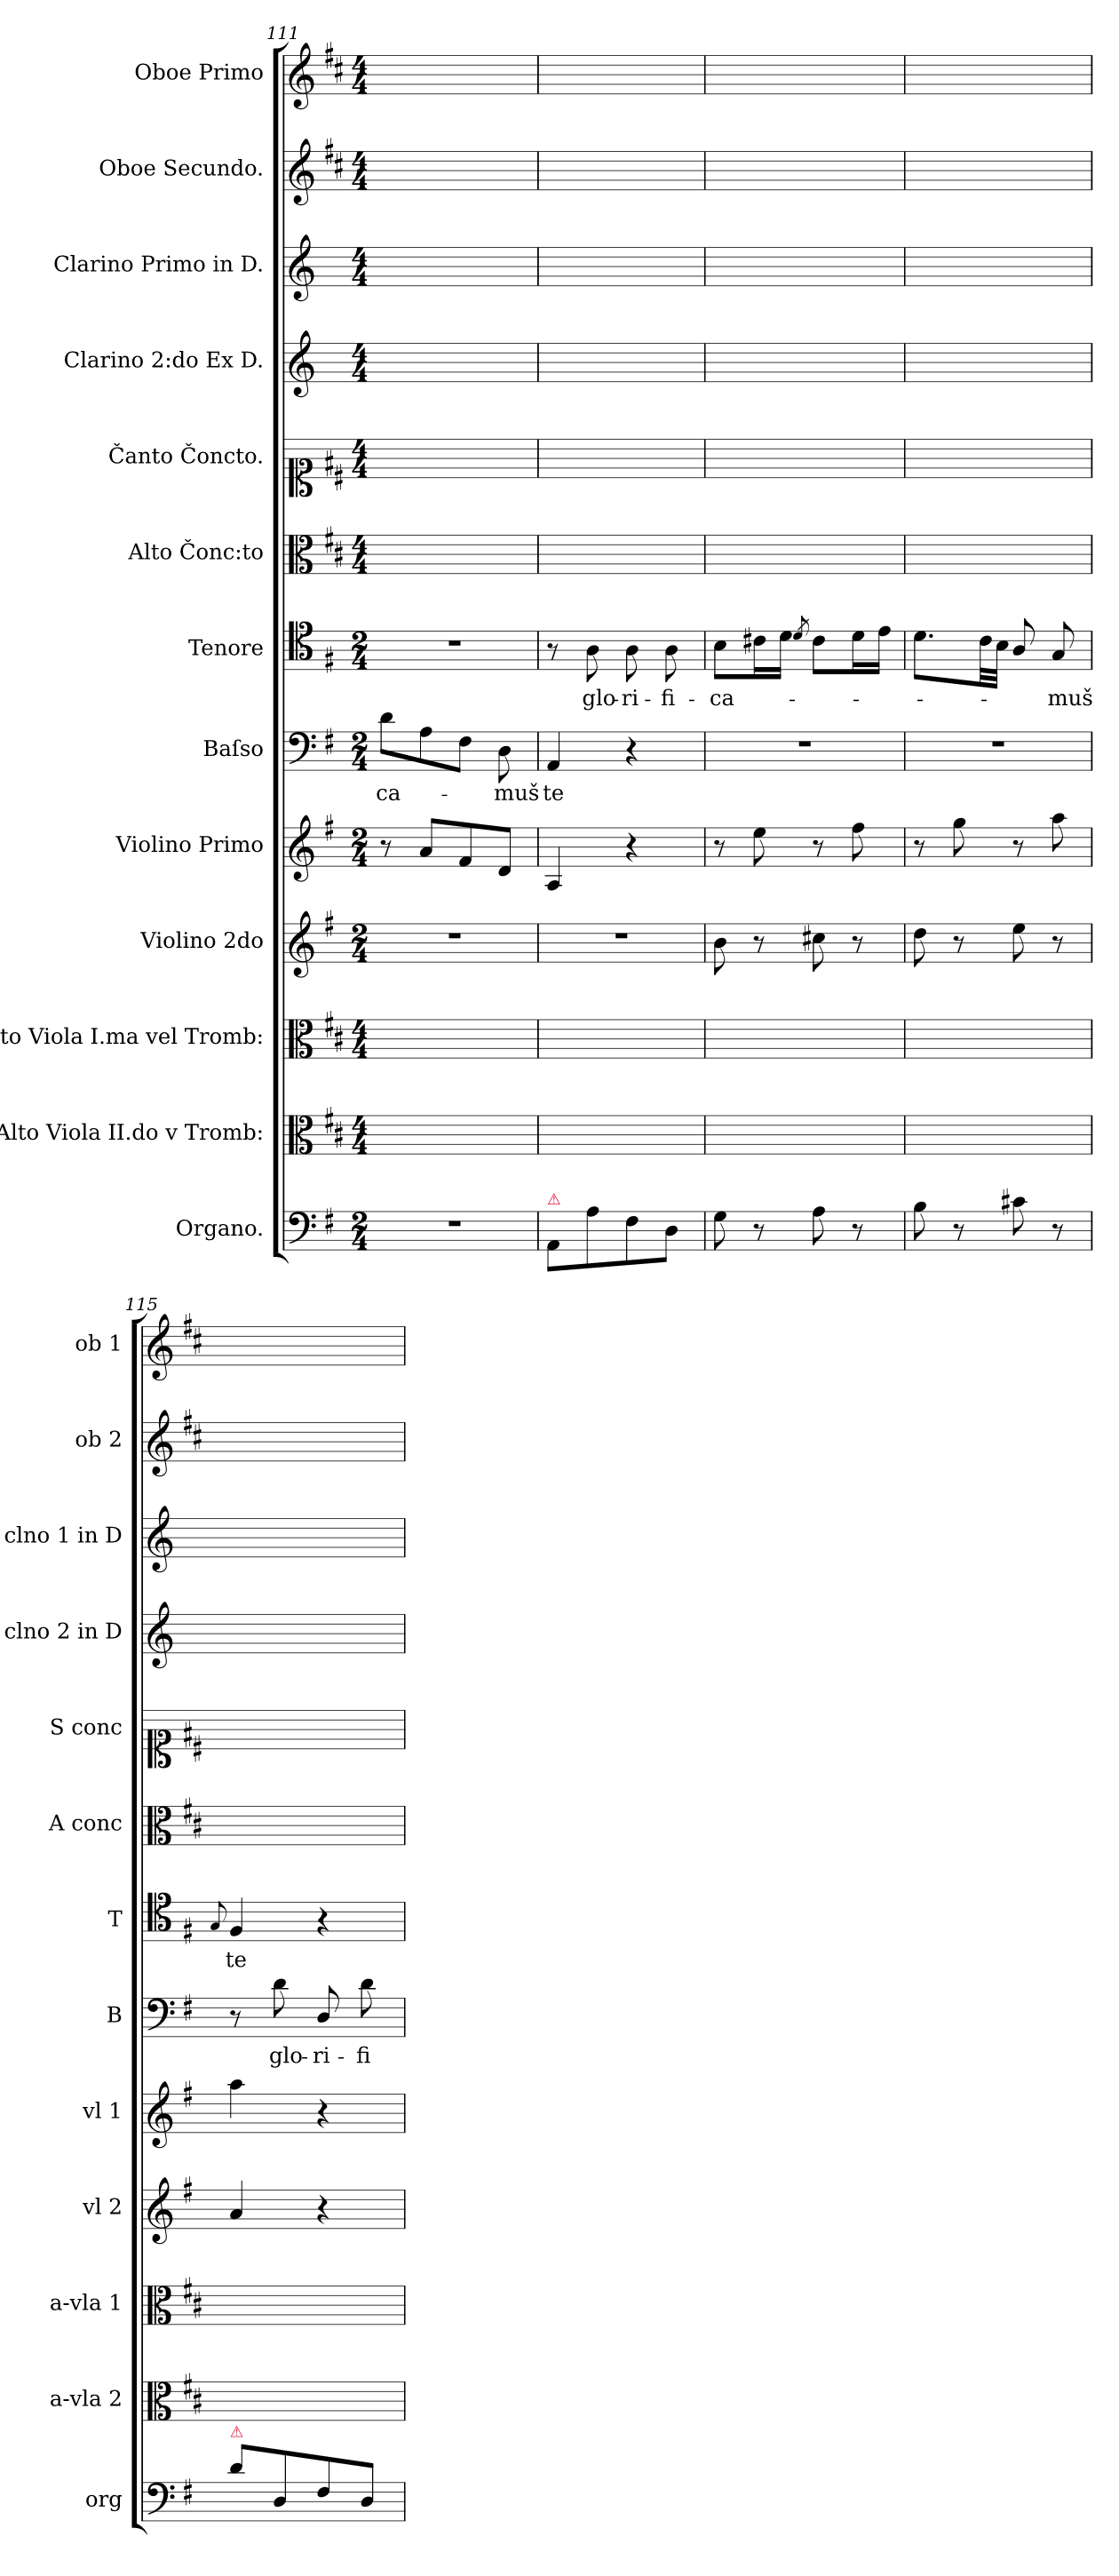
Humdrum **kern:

**kern	**kern	**kern	**kern	**kern	**kern	**text	**kern	**text	**kern	**kern	**kern	**kern	**kern	**kern
*part13	*part12	*part11	*part10	*part9	*part8	*part8	*part7	*part7	*part6	*part5	*part4	*part3	*part2	*part1
*staff13	*staff12	*staff11	*staff10	*staff9	*staff8	*staff8	*staff7	*staff7	*staff6	*staff5	*staff4	*staff3	*staff2	*staff1
*I"Organo.	*I"Alto Viola II.do v Tromb:	*I"Alto Viola I.ma vel Tromb:	*I"Violino 2do	*I"Violino Primo	*I"Baſso	*	*I"Tenore	*	*I"Alto Čonc:to	*I"Čanto Čoncto.	*I"Clarino 2:do Ex D.	*I"Clarino Primo in D.	*I"Oboe Secundo.	*I"Oboe Primo
*I'org	*I'a-vla 2	*I'a-vla 1	*I'vl 2	*I'vl 1	*I'B	*	*I'T	*	*I'A conc	*I'S conc	*I'clno 2 in D	*I'clno 1 in D	*I'ob 2	*I'ob 1
*clefF4	*clefC3	*clefC3	*clefG2	*clefG2	*clefF4	*	*clefC4	*	*clefC3	*clefC1	*clefG2	*clefG2	*clefG2	*clefG2
*	*	*	*	*	*	*	*	*	*	*	*ITrd-1c-2	*ITrd-1c-2	*	*
*k[f#]	*k[f#c#]	*k[f#c#]	*k[f#]	*k[f#]	*k[f#]	*	*k[f#]	*	*k[f#c#]	*k[f#c#]	*k[f#c#]	*k[f#c#]	*k[f#c#]	*k[f#c#]
*	*D:	*D:	*	*	*	*	*	*	*D:	*D:	*D:	*D:	*D:	*D:
*M2/4	*M4/4	*M4/4	*M2/4	*M2/4	*M2/4	*	*M2/4	*	*M4/4	*M4/4	*M4/4	*M4/4	*M4/4	*M4/4
=111	=111	=111	=111	=111	=111	=111	=111	=111	=111	=111	=111	=111	=111	=111
2r	2ryy	2ryy	2r	8r	8d\L	-ca-	2r	.	2ryy	2ryy	2ryy	2ryy	2ryy	2ryy
.	.	.	.	8a/L	8A\	.	.	.	.	.	.	.	.	.
.	.	.	.	8f#/	8F#\J	.	.	.	.	.	.	.	.	.
.	.	.	.	8d/J	8D\	-muš	.	.	.	.	.	.	.	.
=112	=112	=112	=112	=112	=112	=112	=112	=112	=112	=112	=112	=112	=112	=112
!LO:TX:a:color=crimson:t=⚠	!	!	!	!	!	!	!	!	!	!	!	!	!	!
8AA/L	2ryy	2ryy	2r	4A/	4AA/	te	8r	.	2ryy	2ryy	2ryy	2ryy	2ryy	2ryy
8A\	.	.	.	.	.	.	8A\	glo-	.	.	.	.	.	.
8F#\	.	.	.	4r	4r	.	8A\	-ri-	.	.	.	.	.	.
8D\J	.	.	.	.	.	.	8A\	-fi-	.	.	.	.	.	.
=113	=113	=113	=113	=113	=113	=113	=113	=113	=113	=113	=113	=113	=113	=113
8G\	2ryy	2ryy	8b\	8r	2r	.	8B\L	-ca-	2ryy	2ryy	2ryy	2ryy	2ryy	2ryy
8r	.	.	8r	8ee\	.	.	16c#X\L	.	.	.	.	.	.	.
.	.	.	.	.	.	.	16d\JJ	.	.	.	.	.	.	.
.	.	.	.	.	.	.	8qd/	.	.	.	.	.	.	.
8A\	.	.	8cc#X\	8r	.	.	8c#\L	.	.	.	.	.	.	.
8r	.	.	8r	8ff#\	.	.	16d\L	.	.	.	.	.	.	.
.	.	.	.	.	.	.	16e\JJ	.	.	.	.	.	.	.
=114	=114	=114	=114	=114	=114	=114	=114	=114	=114	=114	=114	=114	=114	=114
8B\	2ryy	2ryy	8dd\	8r	2r	.	8.d\L	.	2ryy	2ryy	2ryy	2ryy	2ryy	2ryy
8r	.	.	8r	8gg\	.	.	.	.	.	.	.	.	.	.
.	.	.	.	.	.	.	32c\LL	.	.	.	.	.	.	.
.	.	.	.	.	.	.	32B\JJJ	.	.	.	.	.	.	.
8c#X\	.	.	8ee\	8r	.	.	8A/	.	.	.	.	.	.	.
8r	.	.	8r	8aa\	.	.	8G/	-muš	.	.	.	.	.	.
=115	=115	=115	=115	=115	=115	=115	=115	=115	=115	=115	=115	=115	=115	=115
.	.	.	.	.	.	.	8qqG/	.	.	.	.	.	.	.
!LO:TX:a:color=crimson:t=⚠	!	!	!	!	!	!	!	!	!	!	!	!	!	!
8d\L	2ryy	2ryy	4a/	4aa\	8r	.	4F#/	te	2ryy	2ryy	2ryy	2ryy	2ryy	2ryy
8D/	.	.	.	.	8d\	glo-	.	.	.	.	.	.	.	.
8F#/	.	.	4r	4r	8D/	-ri-	4r	.	.	.	.	.	.	.
8D/J	.	.	.	.	8d\	-fi-	.	.	.	.	.	.	.	.
=	=	=	=	=	=	=	=	=	=	=	=	=	=	=
*-	*-	*-	*-	*-	*-	*-	*-	*-	*-	*-	*-	*-	*-	*-
